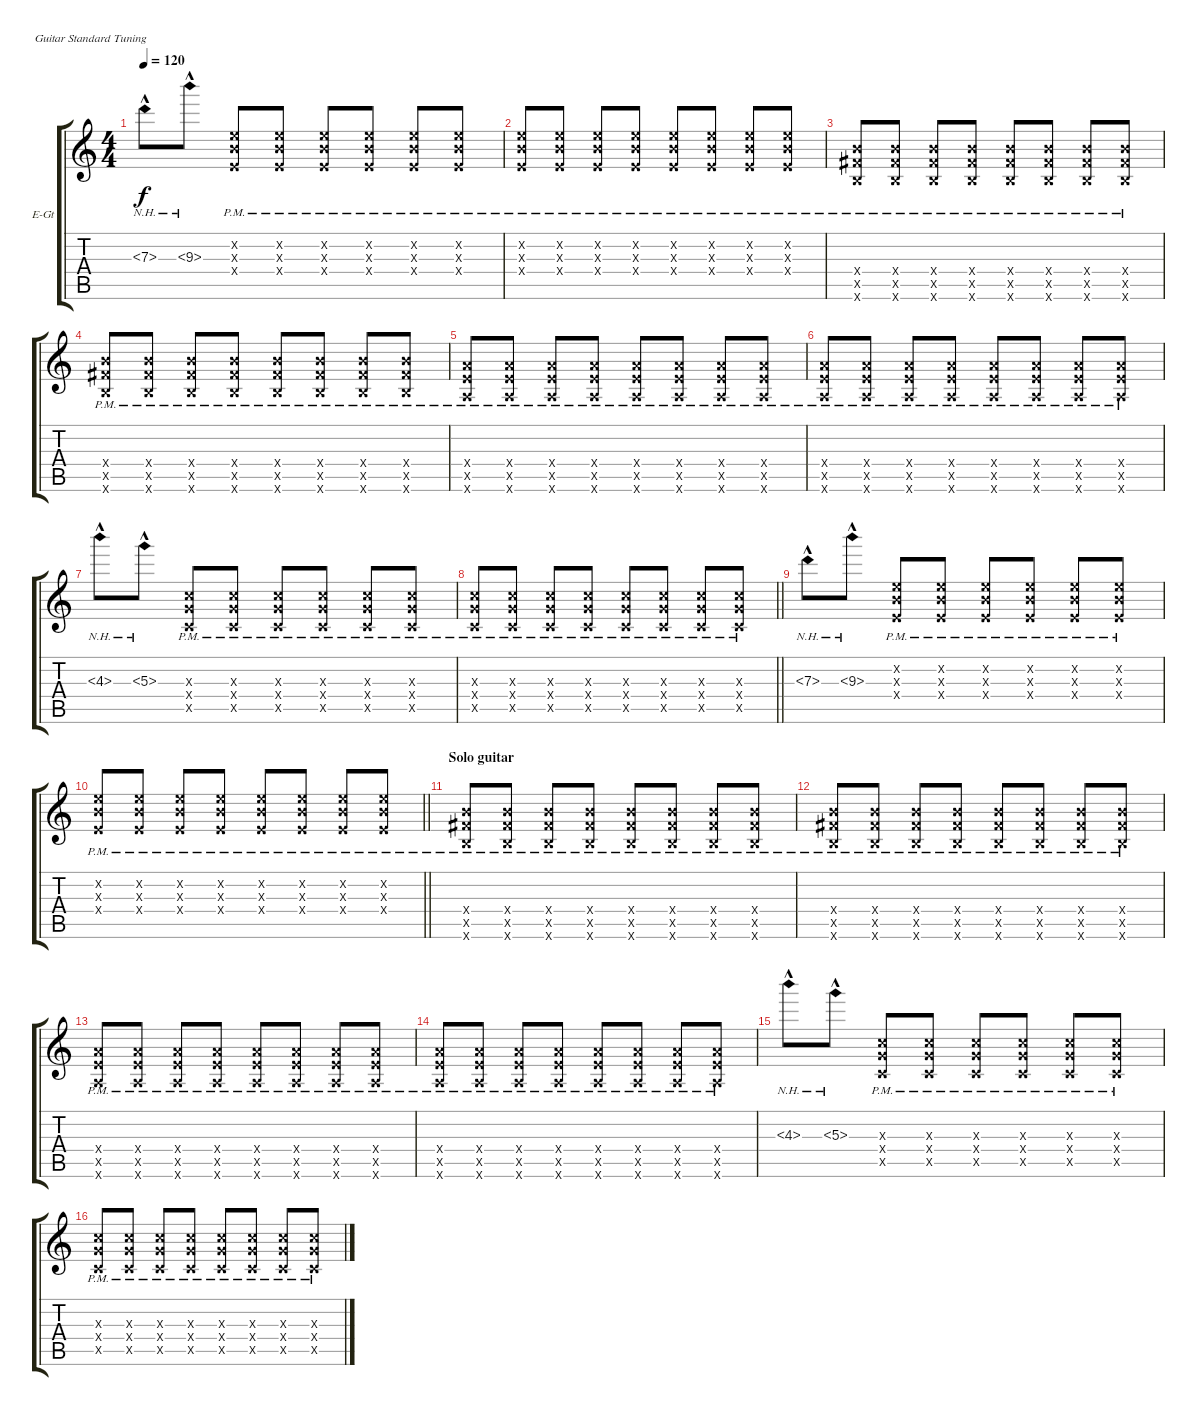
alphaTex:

\bracketExtendMode groupsimilarinstruments
\firstSystemTrackNameOrientation horizontal
\otherSystemsTrackNameOrientation horizontal
\track ("guitar drive (Artur Potemkin)" "E-Gt") {instrument distortionguitar}
\staff {score tabs}
\tuning (E4 B3 G3 D3 A2 E2)
\ts (4 4)
\tempo 120
\clef g2
\ks c
7.3{nh hac}.8{dy f} 9.3{nh hac}.8 (5.2{x} 4.3{x} 2.4{pm x}).8 (5.2{x} 4.3{x} 2.4{pm x}).8 (5.2{x} 4.3{x} 2.4{pm x}).8 (5.2{x} 4.3{x} 2.4{pm x}).8 (5.2{x} 4.3{x} 2.4{pm x}).8 (5.2{x} 4.3{x} 2.4{pm x}).8 |
(5.2{x} 4.3{x} 2.4{pm x}).8 (5.2{x} 4.3{x} 2.4{pm x}).8 (5.2{x} 4.3{x} 2.4{pm x}).8 (5.2{x} 4.3{x} 2.4{pm x}).8 (5.2{x} 4.3{x} 2.4{pm x}).8 (5.2{x} 4.3{x} 2.4{pm x}).8 (5.2{x} 4.3{x} 2.4{pm x}).8 (5.2{x} 4.3{x} 2.4{pm x}).8 |
(9.4{pm x} 9.5{pm x} 7.6{pm x}).8 (9.4{pm x} 9.5{pm x} 7.6{pm x}).8 (9.4{pm x} 9.5{pm x} 7.6{pm x}).8 (9.4{pm x} 9.5{pm x} 7.6{pm x}).8 (9.4{pm x} 9.5{pm x} 7.6{pm x}).8 (9.4{pm x} 9.5{pm x} 7.6{pm x}).8 (9.4{pm x} 9.5{pm x} 7.6{pm x}).8 (9.4{pm x} 9.5{pm x} 7.6{pm x}).8 |
(9.4{pm x} 9.5{pm x} 7.6{pm x}).8 (9.4{pm x} 9.5{pm x} 7.6{pm x}).8 (9.4{pm x} 9.5{pm x} 7.6{pm x}).8 (9.4{pm x} 9.5{pm x} 7.6{pm x}).8 (9.4{pm x} 9.5{pm x} 7.6{pm x}).8 (9.4{pm x} 9.5{pm x} 7.6{pm x}).8 (9.4{pm x} 9.5{pm x} 7.6{pm x}).8 (9.4{pm x} 9.5{pm x} 7.6{pm x}).8 |
(7.4{pm x} 7.5{pm x} 5.6{pm x}).8 (7.4{pm x} 7.5{pm x} 5.6{pm x}).8 (7.4{pm x} 7.5{pm x} 5.6{pm x}).8 (7.4{pm x} 7.5{pm x} 5.6{pm x}).8 (7.4{pm x} 7.5{pm x} 5.6{pm x}).8 (7.4{pm x} 7.5{pm x} 5.6{pm x}).8 (7.4{pm x} 7.5{pm x} 5.6{pm x}).8 (7.4{pm x} 7.5{pm x} 5.6{pm x}).8 |
(7.4{pm x} 7.5{pm x} 5.6{pm x}).8 (7.4{pm x} 7.5{pm x} 5.6{pm x}).8 (7.4{pm x} 7.5{pm x} 5.6{pm x}).8 (7.4{pm x} 7.5{pm x} 5.6{pm x}).8 (7.4{pm x} 7.5{pm x} 5.6{pm x}).8 (7.4{pm x} 7.5{pm x} 5.6{pm x}).8 (7.4{pm x} 7.5{pm x} 5.6{pm x}).8 (7.4{pm x} 7.5{pm x} 5.6{pm x}).8 |
4.3{nh hac}.8 5.3{nh hac}.8 (5.3{x} 5.4{x} 3.5{pm x}).8 (5.3{x} 5.4{x} 3.5{pm x}).8 (5.3{x} 5.4{x} 3.5{pm x}).8 (5.3{x} 5.4{x} 3.5{pm x}).8 (5.3{x} 5.4{x} 3.5{pm x}).8 (5.3{x} 5.4{x} 3.5{pm x}).8 |
\barLineRight lightlight
(5.3{x} 5.4{x} 3.5{pm x}).8 (5.3{x} 5.4{x} 3.5{pm x}).8 (5.3{x} 5.4{x} 3.5{pm x}).8 (5.3{x} 5.4{x} 3.5{pm x}).8 (5.3{x} 5.4{x} 3.5{pm x}).8 (5.3{x} 5.4{x} 3.5{pm x}).8 (5.3{x} 5.4{x} 3.5{pm x}).8 (5.3{x} 5.4{x} 3.5{pm x}).8 |
7.3{nh hac}.8 9.3{nh hac}.8 (5.2{x} 4.3{x} 2.4{pm x}).8 (5.2{x} 4.3{x} 2.4{pm x}).8 (5.2{x} 4.3{x} 2.4{pm x}).8 (5.2{x} 4.3{x} 2.4{pm x}).8 (5.2{x} 4.3{x} 2.4{pm x}).8 (5.2{x} 4.3{x} 2.4{pm x}).8 |
\barLineRight lightlight
(5.2{x} 4.3{x} 2.4{pm x}).8 (5.2{x} 4.3{x} 2.4{pm x}).8 (5.2{x} 4.3{x} 2.4{pm x}).8 (5.2{x} 4.3{x} 2.4{pm x}).8 (5.2{x} 4.3{x} 2.4{pm x}).8 (5.2{x} 4.3{x} 2.4{pm x}).8 (5.2{x} 4.3{x} 2.4{pm x}).8 (5.2{x} 4.3{x} 2.4{pm x}).8 |
\section ("" "Solo guitar")
(9.4{pm x} 9.5{pm x} 7.6{pm x}).8 (9.4{pm x} 9.5{pm x} 7.6{pm x}).8 (9.4{pm x} 9.5{pm x} 7.6{pm x}).8 (9.4{pm x} 9.5{pm x} 7.6{pm x}).8 (9.4{pm x} 9.5{pm x} 7.6{pm x}).8 (9.4{pm x} 9.5{pm x} 7.6{pm x}).8 (9.4{pm x} 9.5{pm x} 7.6{pm x}).8 (9.4{pm x} 9.5{pm x} 7.6{pm x}).8 |
(9.4{pm x} 9.5{pm x} 7.6{pm x}).8 (9.4{pm x} 9.5{pm x} 7.6{pm x}).8 (9.4{pm x} 9.5{pm x} 7.6{pm x}).8 (9.4{pm x} 9.5{pm x} 7.6{pm x}).8 (9.4{pm x} 9.5{pm x} 7.6{pm x}).8 (9.4{pm x} 9.5{pm x} 7.6{pm x}).8 (9.4{pm x} 9.5{pm x} 7.6{pm x}).8 (9.4{pm x} 9.5{pm x} 7.6{pm x}).8 |
(7.4{pm x} 7.5{pm x} 5.6{pm x}).8 (7.4{pm x} 7.5{pm x} 5.6{pm x}).8 (7.4{pm x} 7.5{pm x} 5.6{pm x}).8 (7.4{pm x} 7.5{pm x} 5.6{pm x}).8 (7.4{pm x} 7.5{pm x} 5.6{pm x}).8 (7.4{pm x} 7.5{pm x} 5.6{pm x}).8 (7.4{pm x} 7.5{pm x} 5.6{pm x}).8 (7.4{pm x} 7.5{pm x} 5.6{pm x}).8 |
(7.4{pm x} 7.5{pm x} 5.6{pm x}).8 (7.4{pm x} 7.5{pm x} 5.6{pm x}).8 (7.4{pm x} 7.5{pm x} 5.6{pm x}).8 (7.4{pm x} 7.5{pm x} 5.6{pm x}).8 (7.4{pm x} 7.5{pm x} 5.6{pm x}).8 (7.4{pm x} 7.5{pm x} 5.6{pm x}).8 (7.4{pm x} 7.5{pm x} 5.6{pm x}).8 (7.4{pm x} 7.5{pm x} 5.6{pm x}).8 |
4.3{nh hac}.8 5.3{nh hac}.8 (5.3{x} 5.4{x} 3.5{pm x}).8 (5.3{x} 5.4{x} 3.5{pm x}).8 (5.3{x} 5.4{x} 3.5{pm x}).8 (5.3{x} 5.4{x} 3.5{pm x}).8 (5.3{x} 5.4{x} 3.5{pm x}).8 (5.3{x} 5.4{x} 3.5{pm x}).8 |
(5.3{x} 5.4{x} 3.5{pm x}).8 (5.3{x} 5.4{x} 3.5{pm x}).8 (5.3{x} 5.4{x} 3.5{pm x}).8 (5.3{x} 5.4{x} 3.5{pm x}).8 (5.3{x} 5.4{x} 3.5{pm x}).8 (5.3{x} 5.4{x} 3.5{pm x}).8 (5.3{x} 5.4{x} 3.5{pm x}).8 (5.3{x} 5.4{x} 3.5{pm x}).8
